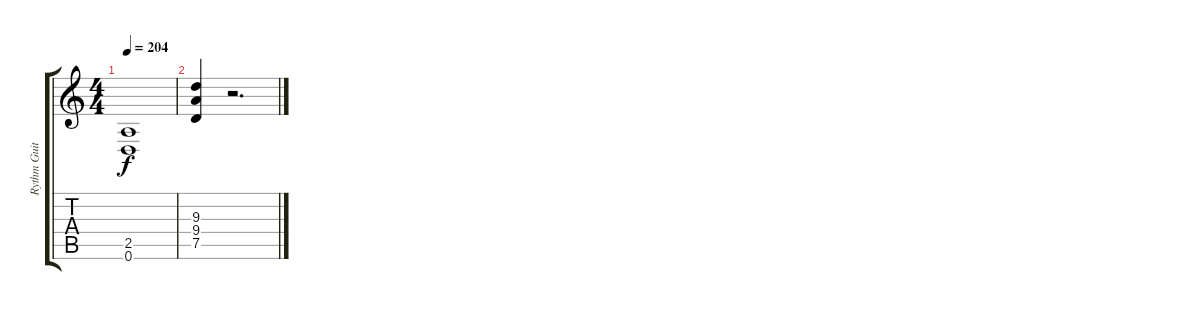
\track ("Rythm Guitar II" "Rythm Guit") {instrument overdrivenguitar}
\staff {score tabs}
\tuning (D4 A3 F3 C3 G2 D2) {hide}
\ts (4 4)
\tempo 204
\clef g2
\ks c
(2.5{t} 0.6{t}).1{dy f} |
(9.3 9.4 7.5).4 r.2{d}
